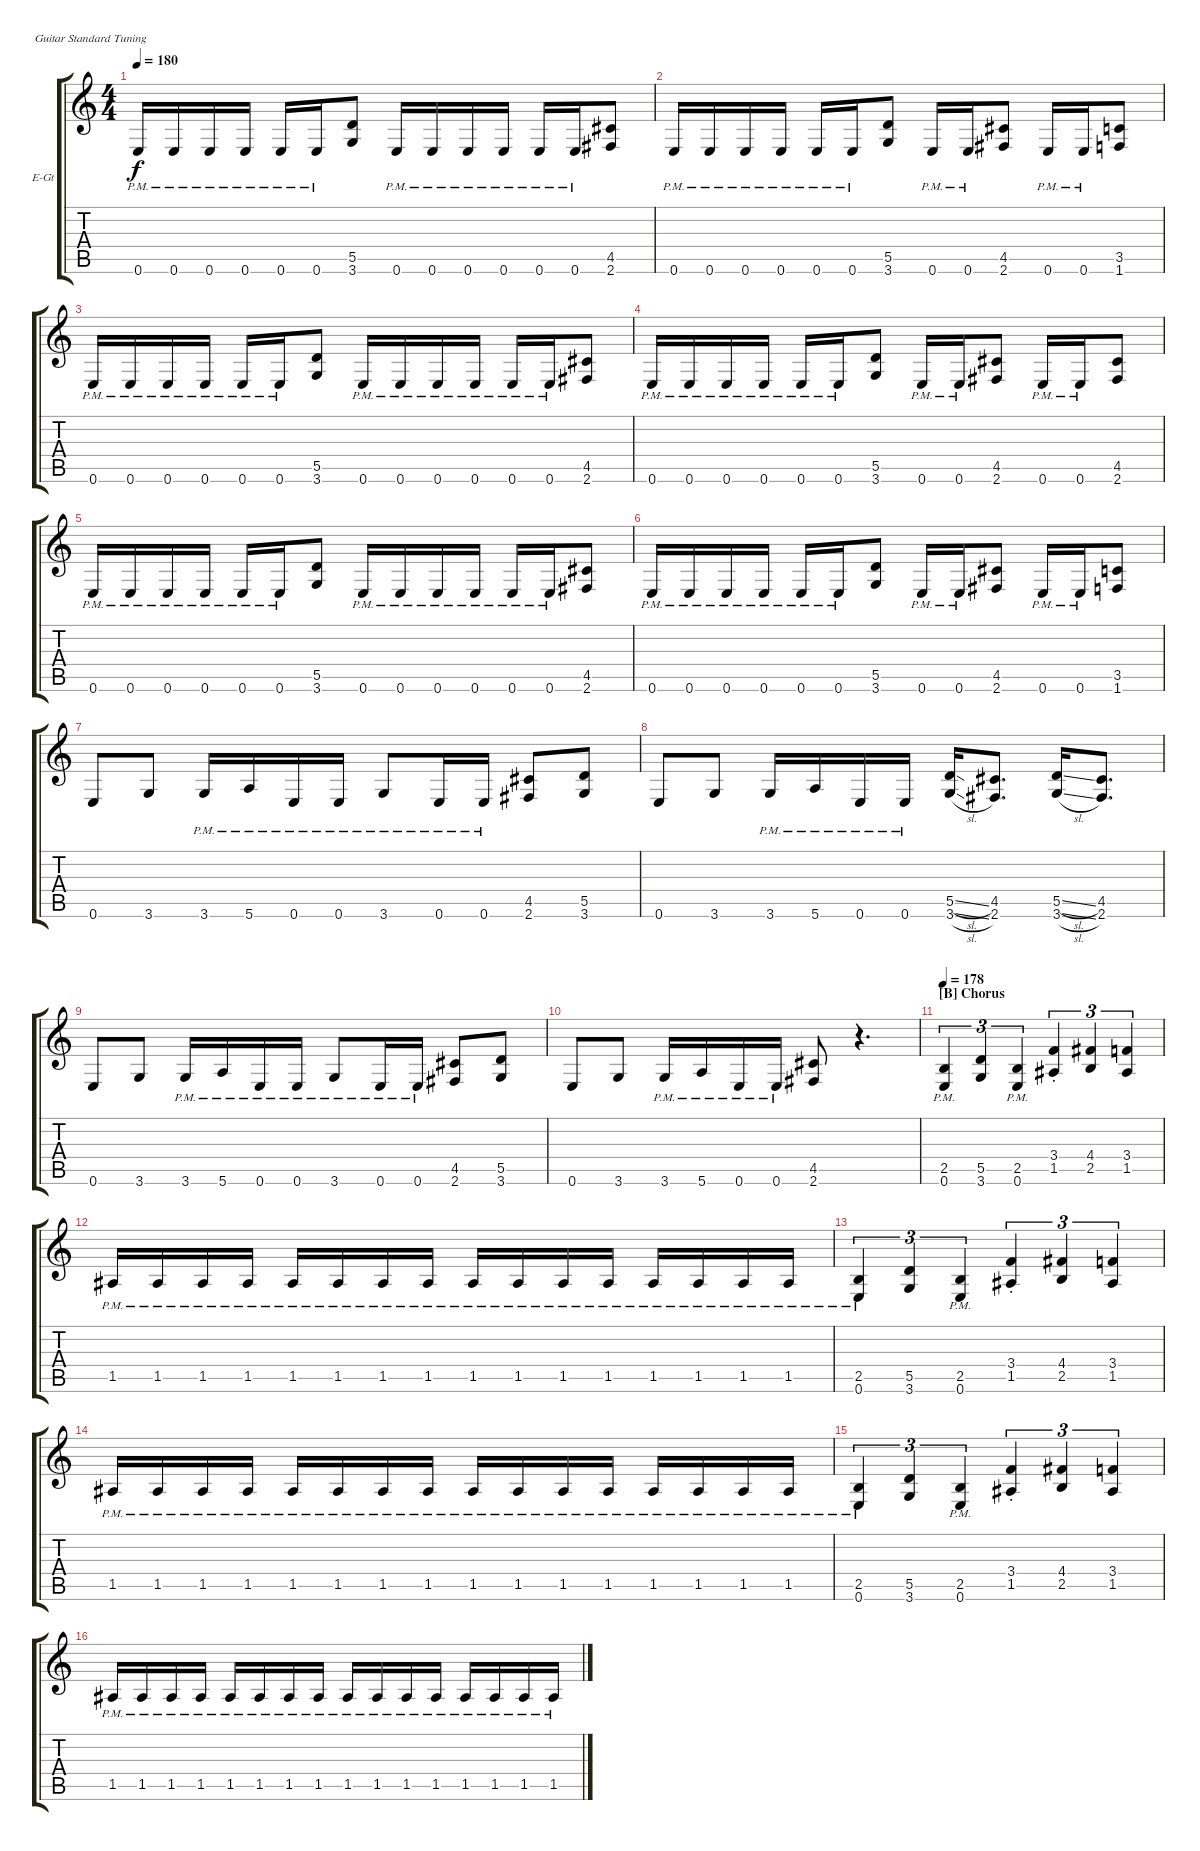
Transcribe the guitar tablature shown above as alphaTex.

\bracketExtendMode groupsimilarinstruments
\firstSystemTrackNameOrientation horizontal
\otherSystemsTrackNameOrientation horizontal
\track ("Rhythm R" "E-Gt") {instrument overdrivenguitar}
\staff {score tabs}
\tuning (E4 B3 G3 D3 A2 E2)
\ts (4 4)
\tempo 180
\clef g2
\scale
1.03909
\ks c
0.6{pm}.16{dy f} 0.6{pm}.16 0.6{pm}.16 0.6{pm}.16 0.6{pm}.16 0.6{pm}.16 (5.5 3.6).8 0.6{pm}.16 0.6{pm}.16 0.6{pm}.16 0.6{pm}.16 0.6{pm}.16 0.6{pm}.16 (4.5 2.6).8 |
\scale
0.960908 0.6{pm}.16 0.6{pm}.16 0.6{pm}.16 0.6{pm}.16 0.6{pm}.16 0.6{pm}.16 (5.5 3.6).8 0.6{pm}.16 0.6{pm}.16 (4.5 2.6).8 0.6{pm}.16 0.6{pm}.16 (3.5 1.6).8 |
\scale
1.03909 0.6{pm}.16 0.6{pm}.16 0.6{pm}.16 0.6{pm}.16 0.6{pm}.16 0.6{pm}.16 (5.5 3.6).8 0.6{pm}.16 0.6{pm}.16 0.6{pm}.16 0.6{pm}.16 0.6{pm}.16 0.6{pm}.16 (4.5 2.6).8 |
\scale
0.960908 0.6{pm}.16 0.6{pm}.16 0.6{pm}.16 0.6{pm}.16 0.6{pm}.16 0.6{pm}.16 (5.5 3.6).8 0.6{pm}.16 0.6{pm}.16 (4.5 2.6).8 0.6{pm}.16 0.6{pm}.16 (4.5 2.6).8 |
\scale
1.03909 0.6{pm}.16 0.6{pm}.16 0.6{pm}.16 0.6{pm}.16 0.6{pm}.16 0.6{pm}.16 (5.5 3.6).8 0.6{pm}.16 0.6{pm}.16 0.6{pm}.16 0.6{pm}.16 0.6{pm}.16 0.6{pm}.16 (4.5 2.6).8 |
\scale
0.960908 0.6{pm}.16 0.6{pm}.16 0.6{pm}.16 0.6{pm}.16 0.6{pm}.16 0.6{pm}.16 (5.5 3.6).8 0.6{pm}.16 0.6{pm}.16 (4.5 2.6).8 0.6{pm}.16 0.6{pm}.16 (3.5 1.6).8 |
\scale
1.03909 0.6.8 3.6.8 3.6{pm}.16 5.6{pm}.16 0.6{pm}.16 0.6{pm}.16 3.6{pm}.8 0.6{pm}.16 0.6{pm}.16 (4.5 2.6).8 (5.5 3.6).8 |
\scale
0.960908 0.6.8 3.6.8 3.6{pm}.16 5.6{pm}.16 0.6{pm}.16 0.6{pm}.16 (5.5{sl} 3.6{sl}).16 (4.5 2.6).8{d} (5.5{sl} 3.6{sl}).16 (4.5 2.6).8{d} |
\scale
1.03909 0.6.8 3.6.8 3.6{pm}.16 5.6{pm}.16 0.6{pm}.16 0.6{pm}.16 3.6{pm}.8 0.6{pm}.16 0.6{pm}.16 (4.5 2.6).8 (5.5 3.6).8 |
\scale
0.960908 0.6.8 3.6.8 3.6{pm}.16 5.6{pm}.16 0.6{pm}.16 0.6{pm}.16 (4.5 2.6).8 r.4{d} |
\section ("B" "Chorus")
\tempo 178
\scale
1.03909 (2.5{pm} 0.6{pm}).4{tu (3 2)} (5.5 3.6).4{tu (3 2)} (0.6{pm} 2.5{pm}).4{tu (3 2)} (3.4{st} 1.5{st}).4{tu (3 2)} (4.4 2.5).4{tu (3 2)} (3.4 1.5).4{tu (3 2)} |
\scale
0.960908 1.5{pm}.16 1.5{pm}.16 1.5{pm}.16 1.5{pm}.16 1.5{pm}.16 1.5{pm}.16 1.5{pm}.16 1.5{pm}.16 1.5{pm}.16 1.5{pm}.16 1.5{pm}.16 1.5{pm}.16 1.5{pm}.16 1.5{pm}.16 1.5{pm}.16 1.5{pm}.16 |
\scale
1.03909 (2.5{pm} 0.6{pm}).4{tu (3 2)} (5.5 3.6).4{tu (3 2)} (0.6{pm} 2.5{pm}).4{tu (3 2)} (3.4{st} 1.5{st}).4{tu (3 2)} (4.4 2.5).4{tu (3 2)} (3.4 1.5).4{tu (3 2)} |
\scale
0.960908 1.5{pm}.16 1.5{pm}.16 1.5{pm}.16 1.5{pm}.16 1.5{pm}.16 1.5{pm}.16 1.5{pm}.16 1.5{pm}.16 1.5{pm}.16 1.5{pm}.16 1.5{pm}.16 1.5{pm}.16 1.5{pm}.16 1.5{pm}.16 1.5{pm}.16 1.5{pm}.16 |
\scale
1.06936 (2.5{pm} 0.6{pm}).4{tu (3 2)} (5.5 3.6).4{tu (3 2)} (0.6{pm} 2.5{pm}).4{tu (3 2)} (3.4{st} 1.5{st}).4{tu (3 2)} (4.4 2.5).4{tu (3 2)} (3.4 1.5).4{tu (3 2)} |
\scale
0.930643 1.5{pm}.16 1.5{pm}.16 1.5{pm}.16 1.5{pm}.16 1.5{pm}.16 1.5{pm}.16 1.5{pm}.16 1.5{pm}.16 1.5{pm}.16 1.5{pm}.16 1.5{pm}.16 1.5{pm}.16 1.5{pm}.16 1.5{pm}.16 1.5{pm}.16 1.5{pm}.16
